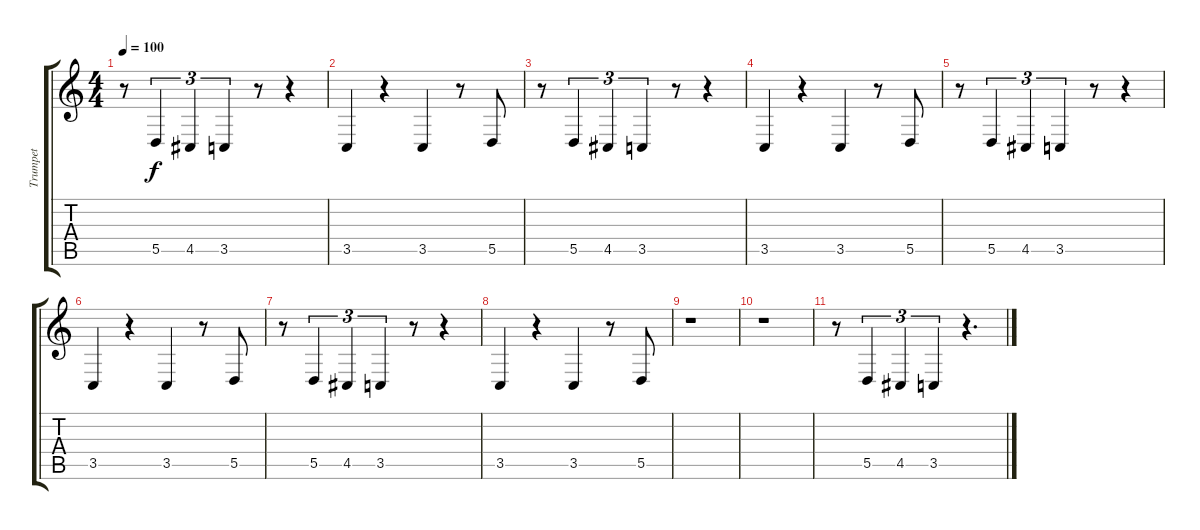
\track ("Trumpet" "Trumpet") {instrument mutedtrumpet}
\staff {score tabs}
\tuning (E4 B3 G3 D3 A2 E2) {hide}
\ts (4 4)
\tempo 100
\clef g2
\ks c
r.8{dy f} 5.5.4{tu (3 2)} 4.5.4{tu (3 2)} 3.5.4{tu (3 2)} r.8 r.4 |
3.5.4 r.4 3.5.4 r.8 5.5.8 |
r.8 5.5.4{tu (3 2)} 4.5.4{tu (3 2)} 3.5.4{tu (3 2)} r.8 r.4 |
3.5.4 r.4 3.5.4 r.8 5.5.8 |
r.8 5.5.4{tu (3 2)} 4.5.4{tu (3 2)} 3.5.4{tu (3 2)} r.8 r.4 |
3.5.4 r.4 3.5.4 r.8 5.5.8 |
r.8 5.5.4{tu (3 2)} 4.5.4{tu (3 2)} 3.5.4{tu (3 2)} r.8 r.4 |
3.5.4 r.4 3.5.4 r.8 5.5.8 |
r.1 |
r.1 |
r.8 5.5.4{tu (3 2)} 4.5.4{tu (3 2)} 3.5.4{tu (3 2)} r.4{d}
